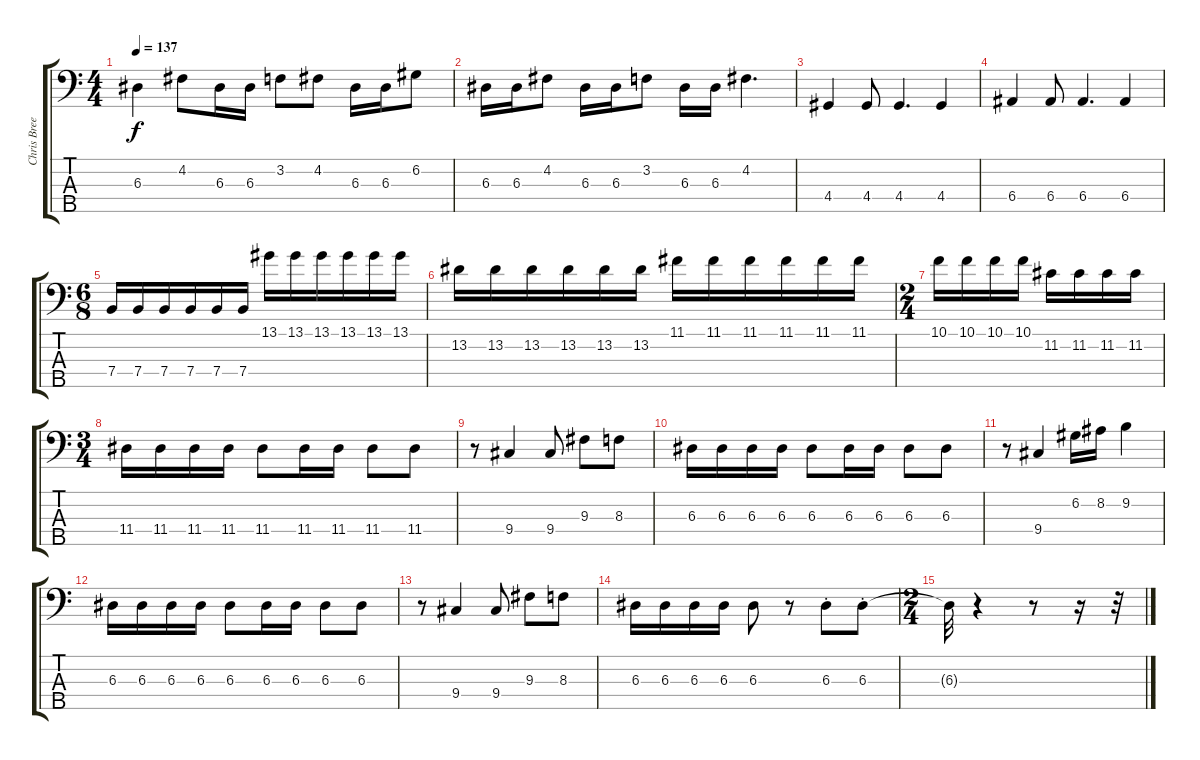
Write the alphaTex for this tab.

\track ("Chris Breeze" "Chris Bree") {instrument electricbassfinger}
\staff {score tabs}
\tuning (G2 D2 A1 E1 B0) {hide}
\ts (4 4)
\tempo 137
\clef f4
\ks c
6.3.4{dy f} 4.2.8 6.3.16 6.3.16 3.2.8 4.2.8 6.3.16 6.3.16 6.2.8 |
6.3.16 6.3.16 4.2.8 6.3.16 6.3.16 3.2.8 6.3.16 6.3.16 4.2.4{d} |
4.4.4 4.4.8 4.4.4{d} 4.4.4 |
6.4.4 6.4.8 6.4.4{d} 6.4.4 |
\ts (6 8)
7.4.16 7.4.16 7.4.16 7.4.16 7.4.16 7.4.16 13.1.16 13.1.16 13.1.16 13.1.16 13.1.16 13.1.16 |
13.2.16 13.2.16 13.2.16 13.2.16 13.2.16 13.2.16 11.1.16 11.1.16 11.1.16 11.1.16 11.1.16 11.1.16 |
\ts (2 4)
10.1.16 10.1.16 10.1.16 10.1.16 11.2.16 11.2.16 11.2.16 11.2.16 |
\ts (3 4)
11.4.16 11.4.16 11.4.16 11.4.16 11.4.8 11.4.16 11.4.16 11.4.8 11.4.8 |
r.8 9.4.4 9.4.8 9.3.8 8.3.8 |
6.3.16 6.3.16 6.3.16 6.3.16 6.3.8 6.3.16 6.3.16 6.3.8 6.3.8 |
r.8 9.4.4 6.2.16 8.2.16 9.2.4 |
6.3.16 6.3.16 6.3.16 6.3.16 6.3.8 6.3.16 6.3.16 6.3.8 6.3.8 |
r.8 9.4.4 9.4.8 9.3.8 8.3.8 |
6.3.16 6.3.16 6.3.16 6.3.16 6.3.8 r.8 6.3{st}.8 6.3{st}.8 |
\ts (2 4)
6.3{t}.32 r.4 r.8 r.16 r.32
